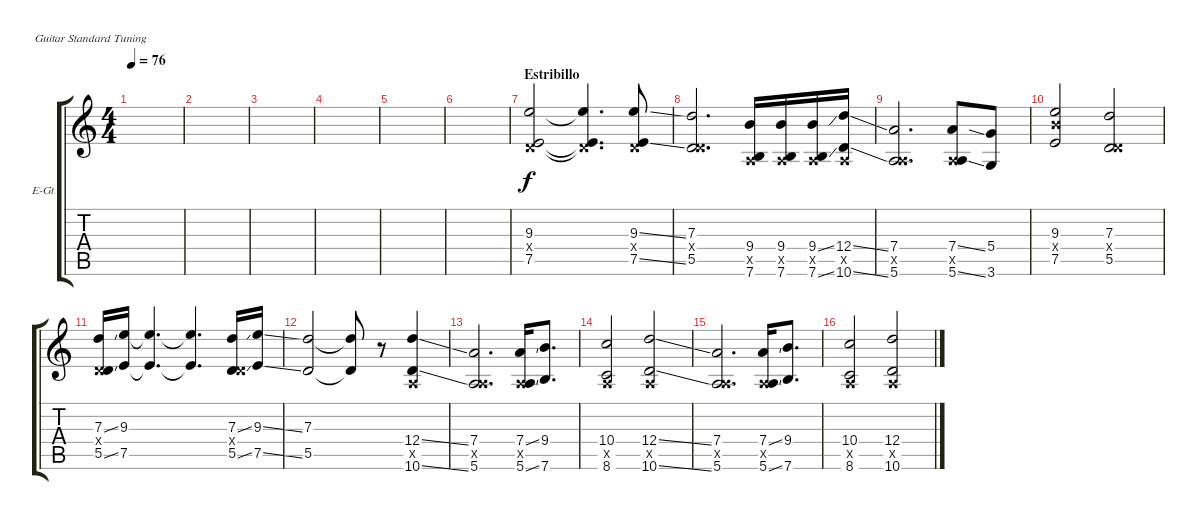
\defaultSystemsLayout 4
\bracketExtendMode groupsimilarinstruments
\firstSystemTrackNameOrientation horizontal
\otherSystemsTrackNameOrientation horizontal
\track ("Synyster (Rhythm Guitar)" "E-Gt") {instrument distortionguitar}
\staff {score tabs}
\tuning (E4 B3 G3 D3 A2 E2)
\ts (4 4)
\tempo 76
\clef g2
\ks c
|
|
|
|
|
|
\section ("" "Estribillo")
(7.5 0.4{x} 9.3).2 (9.3{t} 0.4{x t} 7.5{t}).4{d} (9.3{ss} 0.4{x} 7.5{ss}).8 |
(5.5 0.4{x} 7.3).2{d} (7.6 0.5{x} 9.4).16 (9.4 0.5{x} 7.6).16 (7.6{ss} 0.5{x} 9.4{ss}).16 (12.4{ss} 0.5{x} 10.6{ss}).16 |
(5.6 0.5{x} 7.4).2{d} (7.4{ss} 0.5{x} 5.6{ss}).8 (3.6 5.4).8 |
(9.4{x} 7.5 9.3).2 (5.5 0.4{x} 7.3).2 |
(7.3{ss} 0.4{x} 5.5{ss}).16 (7.5 9.3).16 (9.3{t} 7.5{t}).4{d} (9.3{t} 7.5{t}).4{d} (5.5{ss} 0.4{x} 7.3{ss}).16 (9.3{ss} 7.5{ss}).16 |
(5.5 7.3).2 (7.3{t} 5.5{t}).8 r.8 (10.6{ss} 0.5{x} 12.4{ss}).4 |
(5.6 0.5{x} 7.4).2{d} (7.4{ss} 0.5{x} 5.6{ss}).16 (9.4 7.6).8{d} |
(10.4 0.5{x} 8.6).2 (10.6{ss} 0.5{x} 12.4{ss}).2 |
(5.6 0.5{x} 7.4).2{d} (7.4{ss} 0.5{x} 5.6{ss}).16 (9.4 7.6).8{d} |
(8.6 0.5{x} 10.4).2 (12.4 0.5{x} 10.6).2
